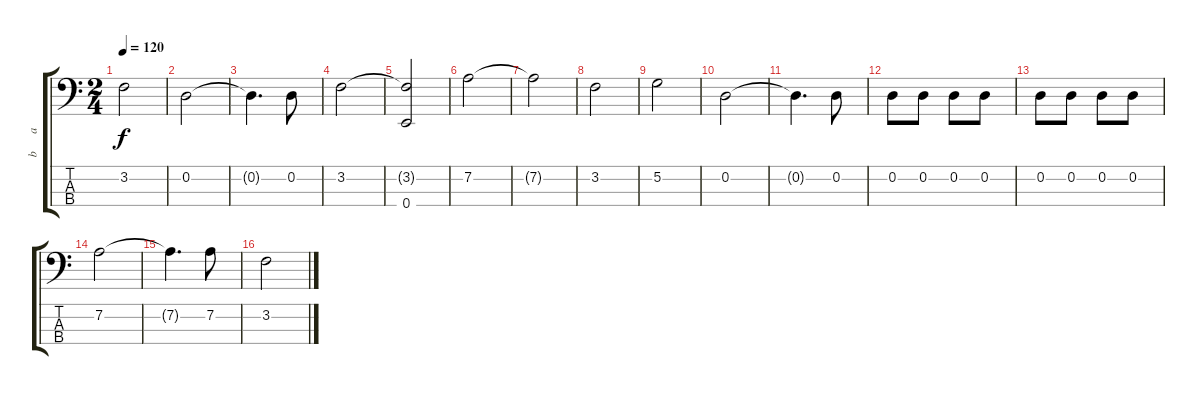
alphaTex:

\track ("b      a       s      s" "b      a  ") {instrument electricbassfinger}
\staff {score tabs}
\tuning (G2 D2 A1 E1) {hide}
\ts (2 4)
\tempo 120
\clef f4
\ks c
3.2{t}.2{dy f} |
0.2.2 |
0.2{t}.4{d} 0.2.8 |
3.2.2 |
(3.2{t} 0.4).2 |
7.2.2 |
7.2{t}.2 |
3.2.2 |
5.2.2 |
0.2.2 |
0.2{t}.4{d} 0.2.8 |
0.2.8 0.2.8 0.2.8 0.2.8 |
0.2.8 0.2.8 0.2.8 0.2.8 |
7.2.2 |
7.2{t}.4{d} 7.2.8 |
3.2.2
